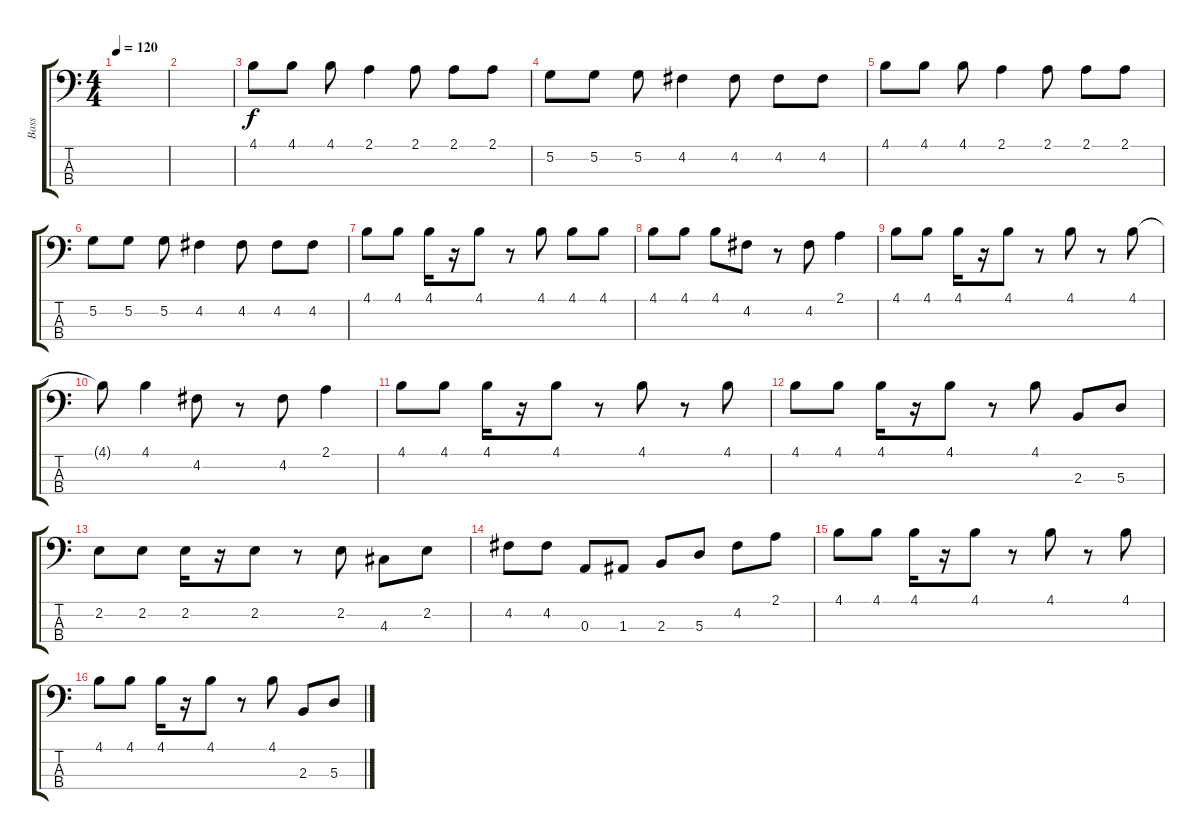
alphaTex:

\track ("Bass" "Bass") {instrument electricbasspick}
\staff {score tabs}
\tuning (G2 D2 A1 E1) {hide}
\ts (4 4)
\tempo 120
\clef f4
\ks c
|
|
4.1.8 4.1.8 4.1.8 2.1.4 2.1.8 2.1.8 2.1.8 |
5.2.8 5.2.8 5.2.8 4.2.4 4.2.8 4.2.8 4.2.8 |
4.1.8 4.1.8 4.1.8 2.1.4 2.1.8 2.1.8 2.1.8 |
5.2.8 5.2.8 5.2.8 4.2.4 4.2.8 4.2.8 4.2.8 |
4.1.8 4.1.8 4.1.16 r.16 4.1.8 r.8 4.1.8 4.1.8 4.1.8 |
4.1.8 4.1.8 4.1.8 4.2.8 r.8 4.2.8 2.1.4 |
4.1.8 4.1.8 4.1.16 r.16 4.1.8 r.8 4.1.8 r.8 4.1.8 |
4.1{t}.8 4.1.4 4.2.8 r.8 4.2.8 2.1.4 |
4.1.8 4.1.8 4.1.16 r.16 4.1.8 r.8 4.1.8 r.8 4.1.8 |
4.1.8 4.1.8 4.1.16 r.16 4.1.8 r.8 4.1.8 2.3.8 5.3.8 |
2.2.8 2.2.8 2.2.16 r.16 2.2.8 r.8 2.2.8 4.3.8 2.2.8 |
4.2.8 4.2.8 0.3.8 1.3.8 2.3.8 5.3.8 4.2.8 2.1.8 |
4.1.8 4.1.8 4.1.16 r.16 4.1.8 r.8 4.1.8 r.8 4.1.8 |
4.1.8 4.1.8 4.1.16 r.16 4.1.8 r.8 4.1.8 2.3.8 5.3.8
